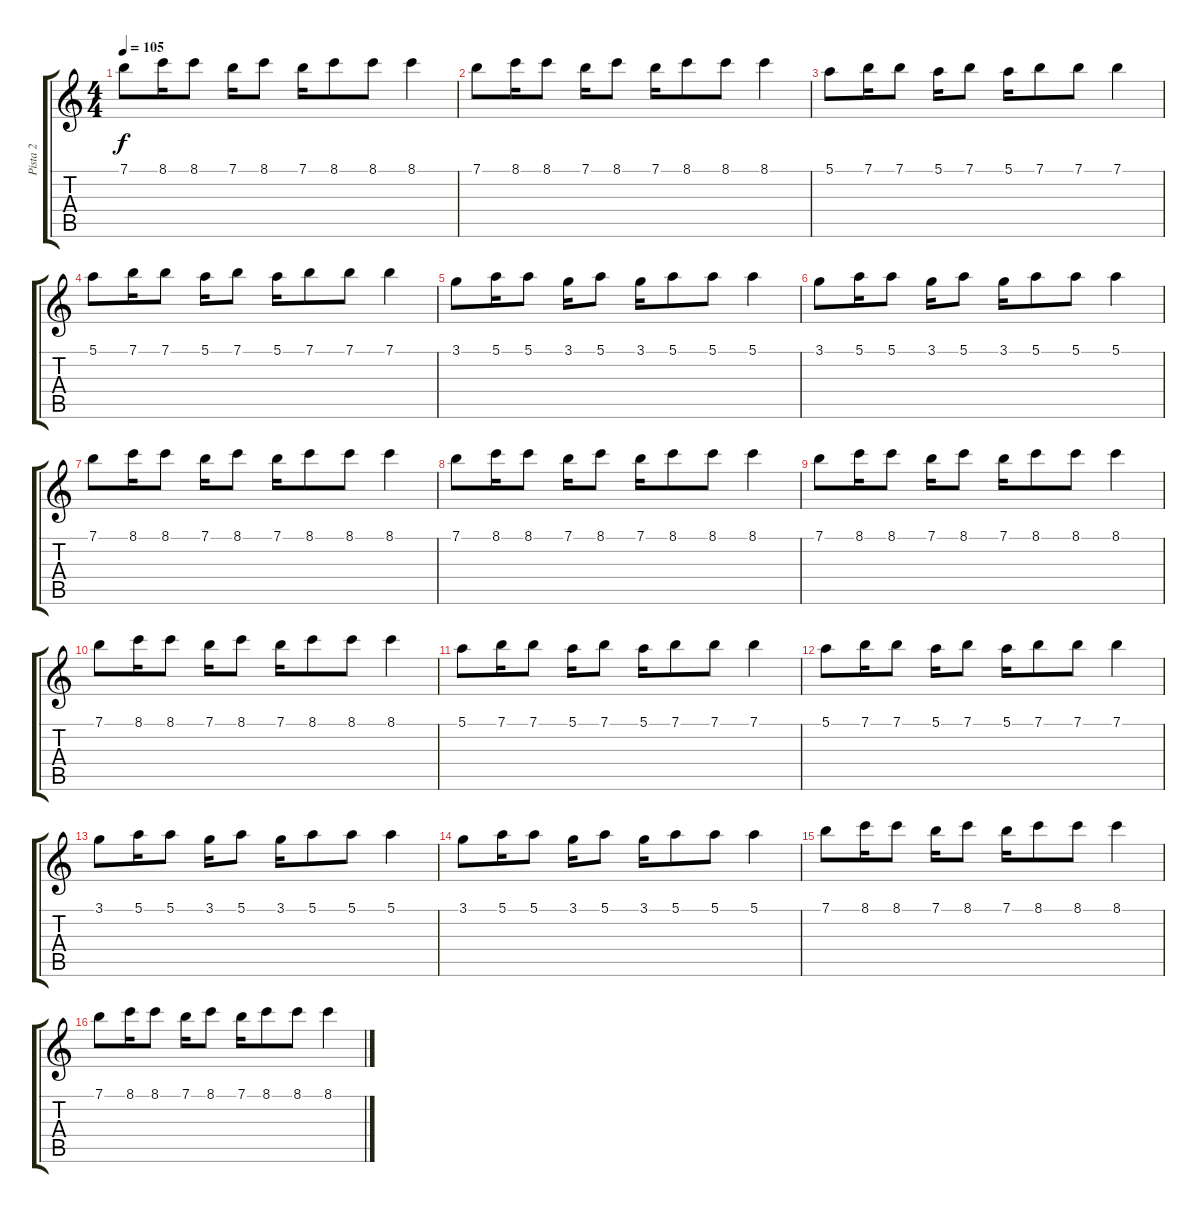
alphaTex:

\track ("Pista 2" "Pista 2") {instrument acousticguitarsteel}
\staff {score tabs}
\tuning (E4 B3 G3 D3 A2 E2) {hide}
\ts (4 4)
\tempo 105
\clef g2
\ks c
7.1.8{dy f} 8.1.16 8.1.8 7.1.16 8.1.8 7.1.16 8.1.8 8.1.8 8.1.4 |
7.1.8 8.1.16 8.1.8 7.1.16 8.1.8 7.1.16 8.1.8 8.1.8 8.1.4 |
5.1.8 7.1.16 7.1.8 5.1.16 7.1.8 5.1.16 7.1.8 7.1.8 7.1.4 |
5.1.8 7.1.16 7.1.8 5.1.16 7.1.8 5.1.16 7.1.8 7.1.8 7.1.4 |
3.1.8 5.1.16 5.1.8 3.1.16 5.1.8 3.1.16 5.1.8 5.1.8 5.1.4 |
3.1.8 5.1.16 5.1.8 3.1.16 5.1.8 3.1.16 5.1.8 5.1.8 5.1.4 |
7.1.8 8.1.16 8.1.8 7.1.16 8.1.8 7.1.16 8.1.8 8.1.8 8.1.4 |
7.1.8 8.1.16 8.1.8 7.1.16 8.1.8 7.1.16 8.1.8 8.1.8 8.1.4 |
7.1.8 8.1.16 8.1.8 7.1.16 8.1.8 7.1.16 8.1.8 8.1.8 8.1.4 |
7.1.8 8.1.16 8.1.8 7.1.16 8.1.8 7.1.16 8.1.8 8.1.8 8.1.4 |
5.1.8 7.1.16 7.1.8 5.1.16 7.1.8 5.1.16 7.1.8 7.1.8 7.1.4 |
5.1.8 7.1.16 7.1.8 5.1.16 7.1.8 5.1.16 7.1.8 7.1.8 7.1.4 |
3.1.8 5.1.16 5.1.8 3.1.16 5.1.8 3.1.16 5.1.8 5.1.8 5.1.4 |
3.1.8 5.1.16 5.1.8 3.1.16 5.1.8 3.1.16 5.1.8 5.1.8 5.1.4 |
7.1.8 8.1.16 8.1.8 7.1.16 8.1.8 7.1.16 8.1.8 8.1.8 8.1.4 |
7.1.8 8.1.16 8.1.8 7.1.16 8.1.8 7.1.16 8.1.8 8.1.8 8.1.4
